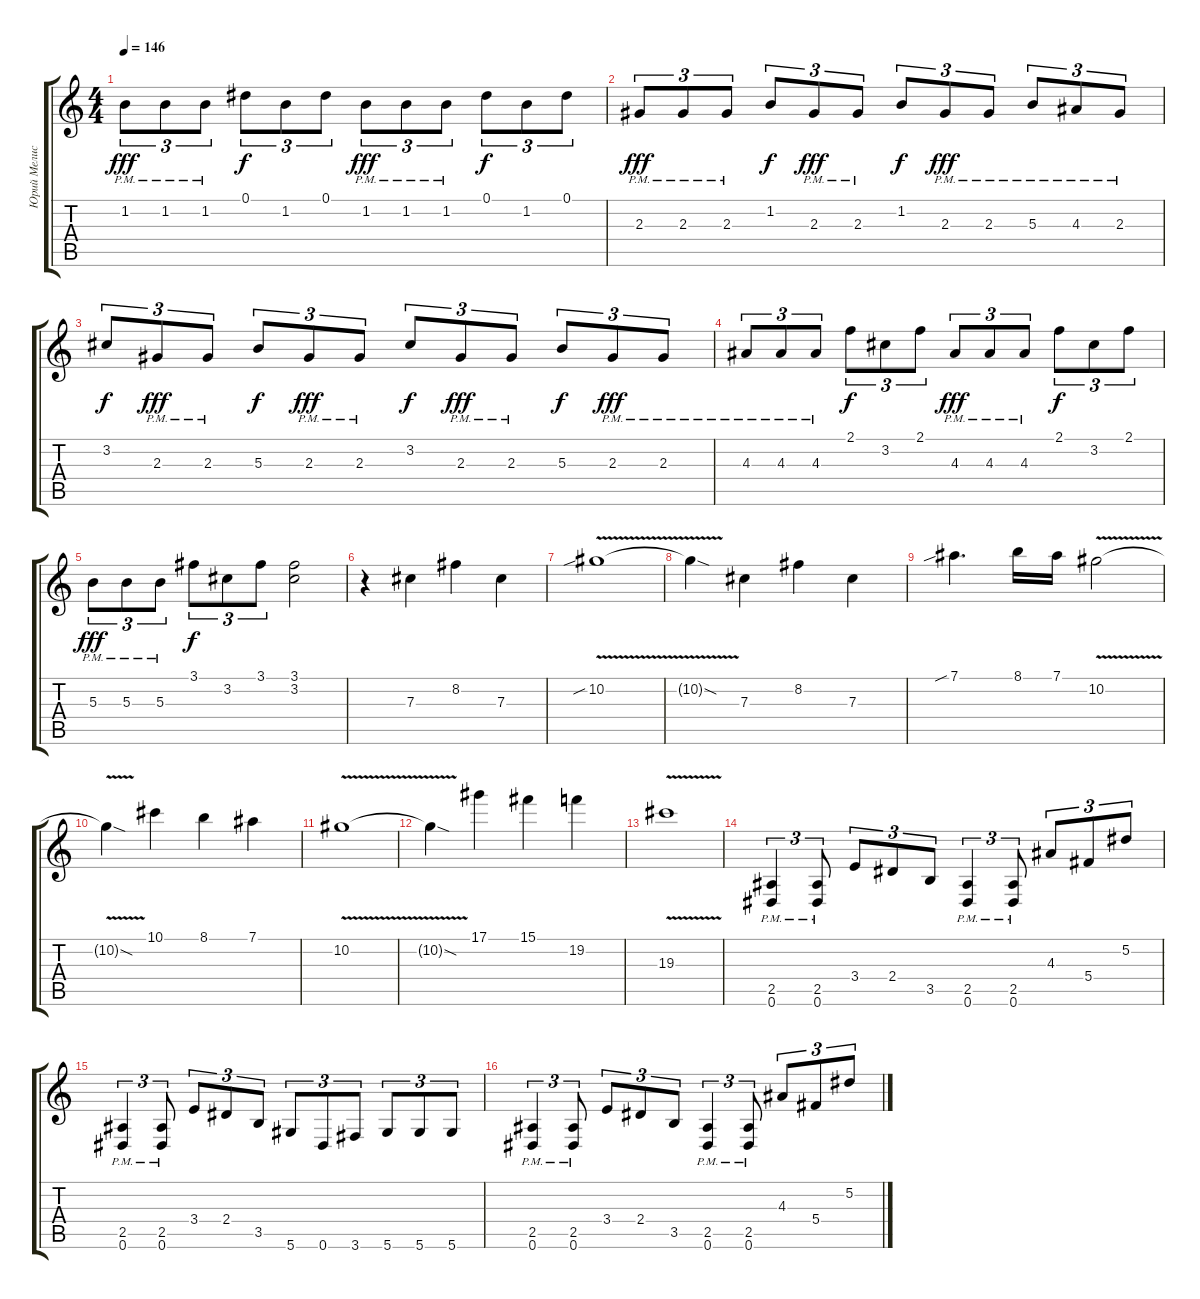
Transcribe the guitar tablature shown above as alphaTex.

\track ("Юрий Мелисов" "Юрий Мелис") {instrument distortionguitar}
\staff {score tabs}
\tuning (Eb4 Bb3 Gb3 Db3 Ab2 Eb2) {hide}
\ts (4 4)
\tempo 146
\clef g2
\ks c
1.2{pm}.8{tu (3 2) dy fff} 1.2{pm}.8{tu (3 2)} 1.2{pm}.8{tu (3 2)} 0.1.8{tu (3 2) dy f} 1.2.8{tu (3 2)} 0.1.8{tu (3 2)} 1.2{pm}.8{tu (3 2) dy fff} 1.2{pm}.8{tu (3 2)} 1.2{pm}.8{tu (3 2)} 0.1.8{tu (3 2) dy f} 1.2.8{tu (3 2)} 0.1.8{tu (3 2)} |
2.3{pm}.8{tu (3 2) dy fff} 2.3{pm}.8{tu (3 2)} 2.3{pm}.8{tu (3 2)} 1.2.8{tu (3 2) dy f} 2.3{pm}.8{tu (3 2) dy fff} 2.3{pm}.8{tu (3 2)} 1.2.8{tu (3 2) dy f} 2.3{pm}.8{tu (3 2) dy fff} 2.3{pm}.8{tu (3 2)} 5.3{pm}.8{tu (3 2)} 4.3{pm}.8{tu (3 2)} 2.3{pm}.8{tu (3 2)} |
3.2.8{tu (3 2) dy f} 2.3{pm}.8{tu (3 2) dy fff} 2.3{pm}.8{tu (3 2)} 5.3.8{tu (3 2) dy f} 2.3{pm}.8{tu (3 2) dy fff} 2.3{pm}.8{tu (3 2)} 3.2.8{tu (3 2) dy f} 2.3{pm}.8{tu (3 2) dy fff} 2.3{pm}.8{tu (3 2)} 5.3.8{tu (3 2) dy f} 2.3{pm}.8{tu (3 2) dy fff} 2.3{pm}.8{tu (3 2)} |
4.3{pm}.8{tu (3 2)} 4.3{pm}.8{tu (3 2)} 4.3{pm}.8{tu (3 2)} 2.1.8{tu (3 2) dy f} 3.2.8{tu (3 2)} 2.1.8{tu (3 2)} 4.3{pm}.8{tu (3 2) dy fff} 4.3{pm}.8{tu (3 2)} 4.3{pm}.8{tu (3 2)} 2.1.8{tu (3 2) dy f} 3.2.8{tu (3 2)} 2.1.8{tu (3 2)} |
5.3{pm}.8{tu (3 2) dy fff} 5.3{pm}.8{tu (3 2)} 5.3{pm}.8{tu (3 2)} 3.1.8{tu (3 2) dy f} 3.2.8{tu (3 2)} 3.1.8{tu (3 2)} (3.1 3.2).2 |
r.4 7.3.4 8.2.4 7.3.4 |
10.2{v sib}.1 |
10.2{sod t}.4 7.3.4 8.2.4 7.3.4 |
7.1{sib}.4{d} 8.1.16 7.1.16 10.2{v}.2 |
10.2{sod t}.4 10.1.4 8.1.4 7.1.4 |
10.2{v}.1 |
10.2{sod t}.4 17.1.4 15.1.4 19.2.4 |
19.3{v}.1 |
(2.5{pm} 0.6{pm}).4{tu (3 2)} (2.5{pm} 0.6{pm}).8{tu (3 2)} 3.4.8{tu (3 2)} 2.4.8{tu (3 2)} 3.5.8{tu (3 2)} (2.5{pm} 0.6{pm}).4{tu (3 2)} (2.5{pm} 0.6{pm}).8{tu (3 2)} 4.3.8{tu (3 2)} 5.4.8{tu (3 2)} 5.2.8{tu (3 2)} |
(2.5{pm} 0.6{pm}).4{tu (3 2)} (2.5{pm} 0.6{pm}).8{tu (3 2)} 3.4.8{tu (3 2)} 2.4.8{tu (3 2)} 3.5.8{tu (3 2)} 5.6.8{tu (3 2)} 0.6.8{tu (3 2)} 3.6.8{tu (3 2)} 5.6.8{tu (3 2)} 5.6.8{tu (3 2)} 5.6.8{tu (3 2)} |
(2.5{pm} 0.6{pm}).4{tu (3 2)} (2.5{pm} 0.6{pm}).8{tu (3 2)} 3.4.8{tu (3 2)} 2.4.8{tu (3 2)} 3.5.8{tu (3 2)} (2.5{pm} 0.6{pm}).4{tu (3 2)} (2.5{pm} 0.6{pm}).8{tu (3 2)} 4.3.8{tu (3 2)} 5.4.8{tu (3 2)} 5.2.8{tu (3 2)}
